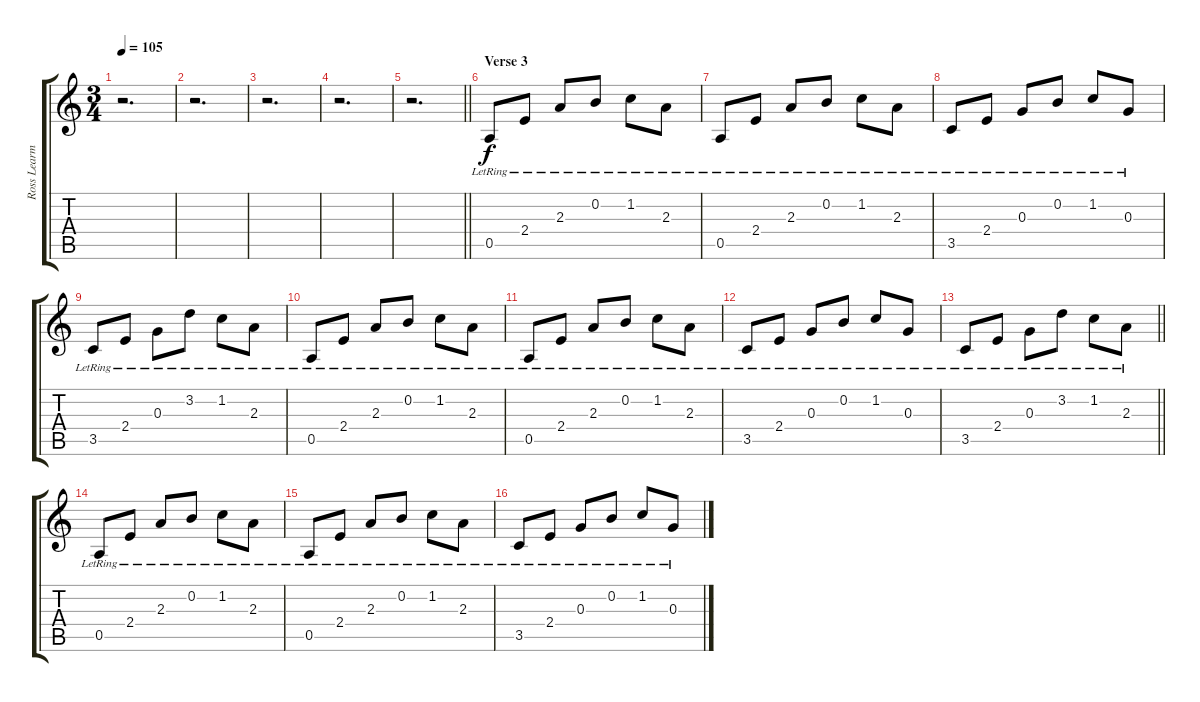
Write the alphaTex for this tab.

\track ("Ross Learmonth (Rhythm Guitar)" "Ross Learm") {instrument acousticguitarsteel}
\staff {score tabs}
\tuning (E4 B3 G3 D3 A2 E2) {hide}
\ts (3 4)
\tempo 105
\clef g2
\ks c
r.2{d dy f} |
r.2{d} |
r.2{d} |
r.2{d} |
\barLineRight lightlight
r.2{d} |
\section ("" "Verse 3")
0.5{lr}.8 2.4{lr}.8 2.3{lr}.8 0.2{lr}.8 1.2{lr}.8 2.3{lr}.8 |
0.5{lr}.8 2.4{lr}.8 2.3{lr}.8 0.2{lr}.8 1.2{lr}.8 2.3{lr}.8 |
3.5{lr}.8 2.4{lr}.8 0.3{lr}.8 0.2{lr}.8 1.2{lr}.8 0.3{lr}.8 |
3.5{lr}.8 2.4{lr}.8 0.3{lr}.8 3.2{lr}.8 1.2{lr}.8 2.3{lr}.8 |
0.5{lr}.8 2.4{lr}.8 2.3{lr}.8 0.2{lr}.8 1.2{lr}.8 2.3{lr}.8 |
0.5{lr}.8 2.4{lr}.8 2.3{lr}.8 0.2{lr}.8 1.2{lr}.8 2.3{lr}.8 |
3.5{lr}.8 2.4{lr}.8 0.3{lr}.8 0.2{lr}.8 1.2{lr}.8 0.3{lr}.8 |
\barLineRight lightlight
3.5{lr}.8 2.4{lr}.8 0.3{lr}.8 3.2{lr}.8 1.2{lr}.8 2.3{lr}.8 |
0.5{lr}.8 2.4{lr}.8 2.3{lr}.8 0.2{lr}.8 1.2{lr}.8 2.3{lr}.8 |
0.5{lr}.8 2.4{lr}.8 2.3{lr}.8 0.2{lr}.8 1.2{lr}.8 2.3{lr}.8 |
3.5{lr}.8 2.4{lr}.8 0.3{lr}.8 0.2{lr}.8 1.2{lr}.8 0.3{lr}.8
